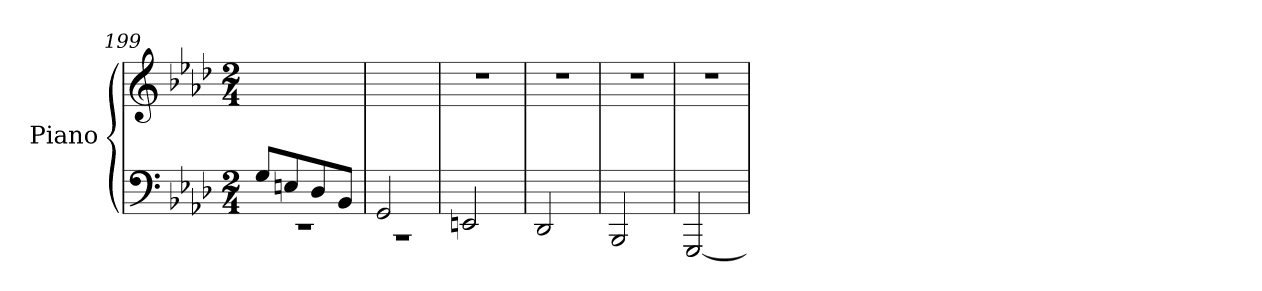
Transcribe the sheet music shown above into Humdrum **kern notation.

**kern	**kern
*part1	*part1
*staff2	*staff1
*I"Piano	*
*I'Pno.	*
*clefF4	*clefG2
*k[b-e-a-d-]	*k[b-e-a-d-]
*M2/4	*M2/4
=199	=199
*^	*
8G/L	2rEE	2ryy
8En/	.	.
8D-/	.	.
8BB-/J	.	.
=200	=200	=200
2GG/	2rCC	2ryy
*v	*v	*
=201	=201
2EEn/	2r
=202	=202
*	*MM130
2DD-/	2r
=203	=203
*	*MM120
2BBB-/	2r
=204	=204
*	*MM110
[2GGG/	2r
=	=
*-	*-
